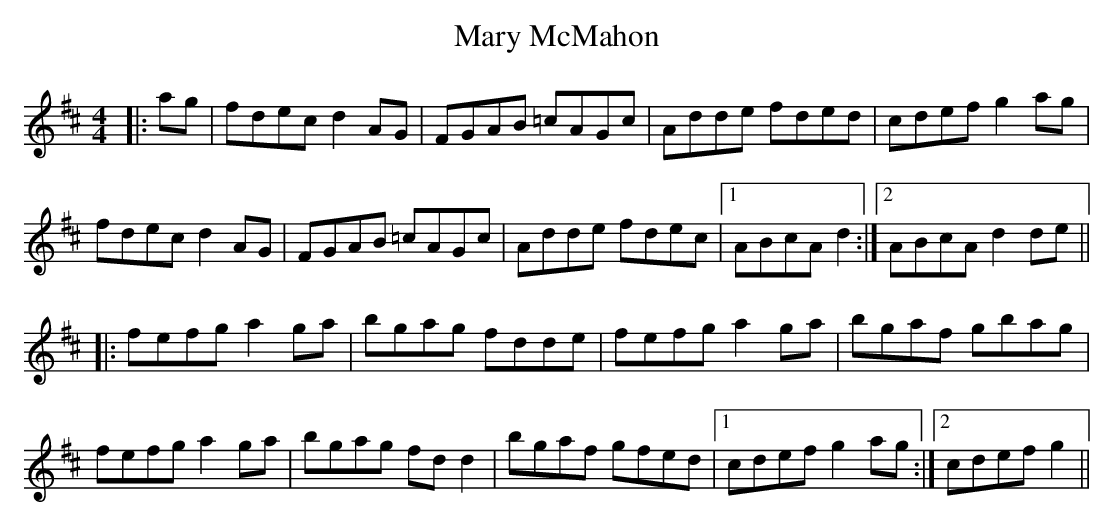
X:1
T: Mary McMahon
M: 4/4
L: 1/8
K: Dmaj
|:ag|fdec d2AG|FGAB =cAGc|Adde fded|cdef g2ag|
fdec d2AG|FGAB =cAGc|Adde fdec|1 ABcA d2:|2 ABcA d2de||
|:fefg a2ga|bgag fdde|fefg a2ga|bgaf gbag|
fefg a2ga|bgag fdd2|bgaf gfed|1 cdef g2ag:|2 cdef g2||
